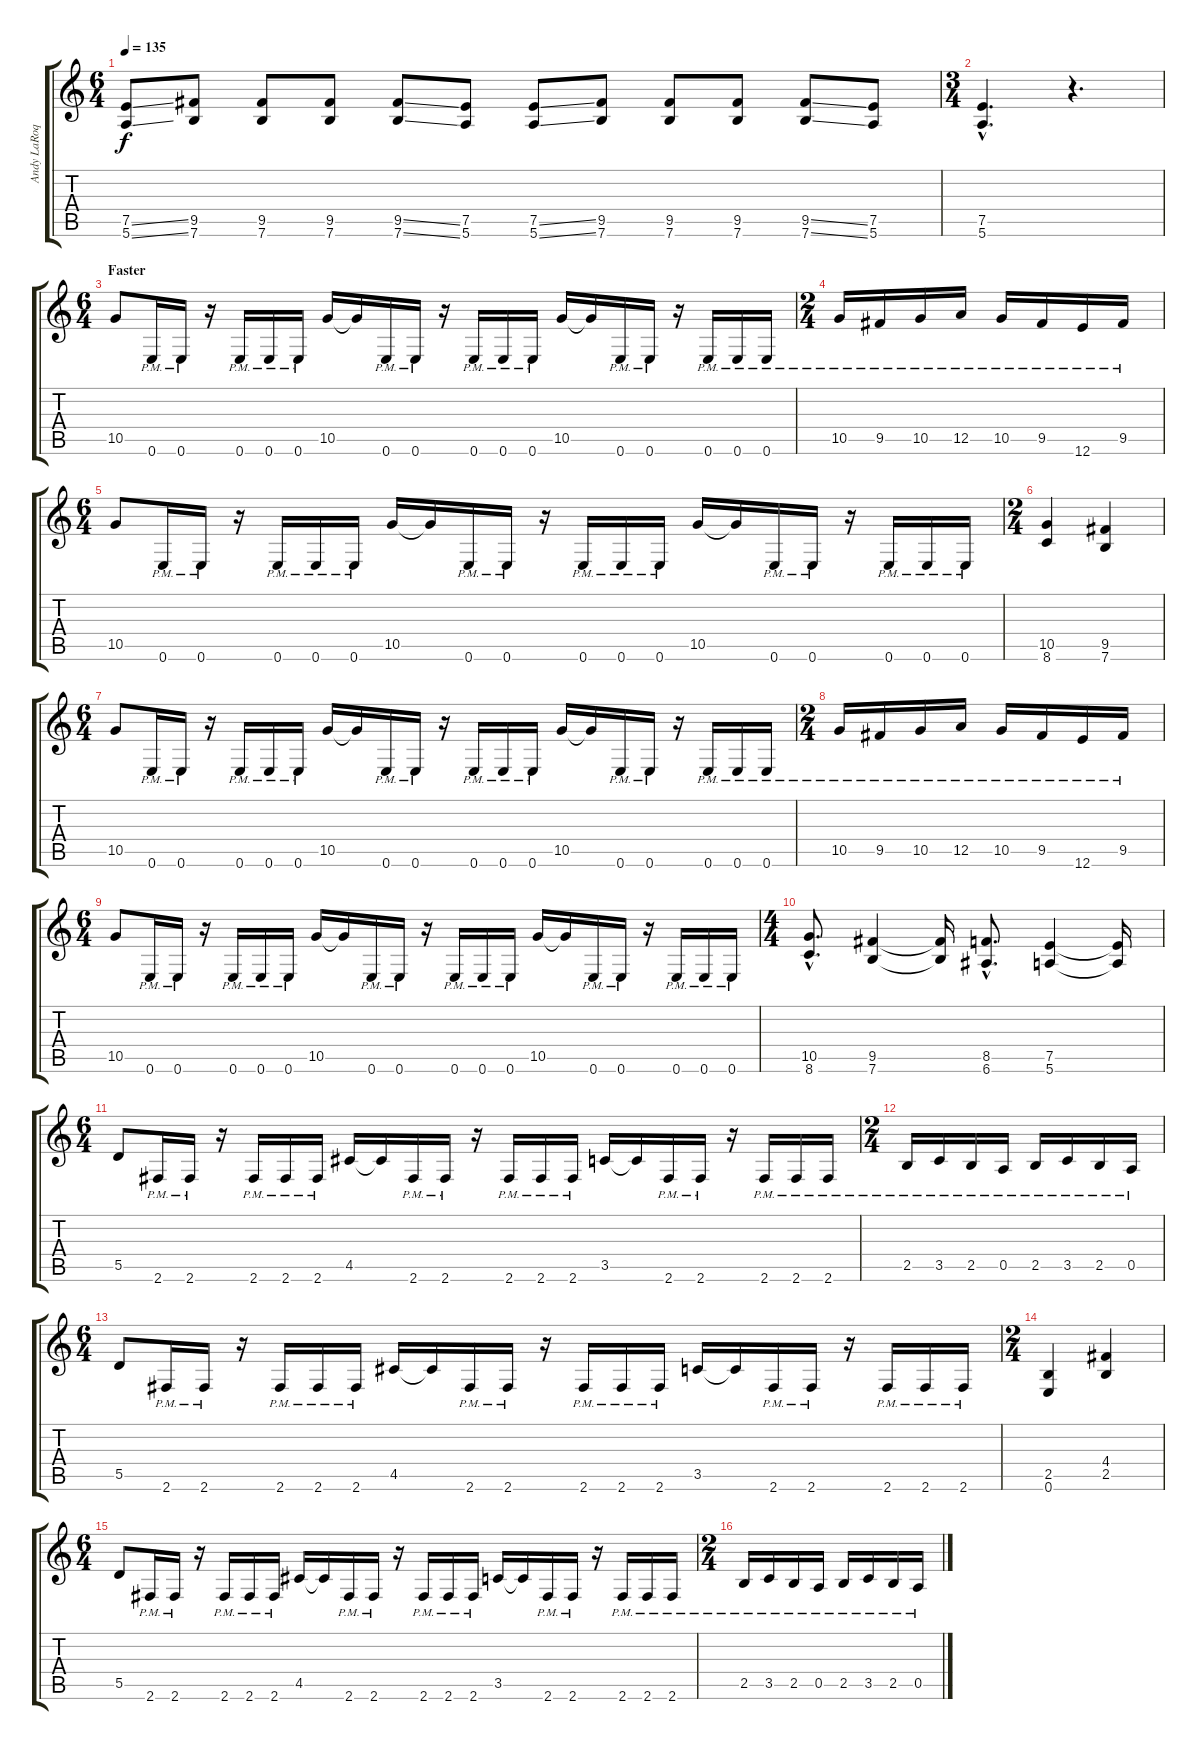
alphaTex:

\track ("Andy LaRoque" "Andy LaRoq") {instrument overdrivenguitar}
\staff {score tabs}
\tuning (E4 B3 G3 D3 A2 E2) {hide}
\ts (6 4)
\tempo 135
\clef g2
\ks c
(7.5{ss} 5.6{ss}).8{dy f} (9.5 7.6).8 (9.5 7.6).8 (9.5 7.6).8 (9.5{ss} 7.6{ss}).8 (7.5 5.6).8 (7.5{ss} 5.6{ss}).8 (9.5 7.6).8 (9.5 7.6).8 (9.5 7.6).8 (9.5{ss} 7.6{ss}).8 (7.5 5.6).8 |
\ts (3 4)
(7.5{hac} 5.6{hac}).4{d} r.4{d} |
\ts (6 4)
\section ("" "Faster")
10.5.8 0.6{pm}.16 0.6{pm}.16 r.16 0.6{pm}.16 0.6{pm}.16 0.6{pm}.16 10.5.16 10.5{t}.16 0.6{pm}.16 0.6{pm}.16 r.16 0.6{pm}.16 0.6{pm}.16 0.6{pm}.16 10.5.16 10.5{t}.16 0.6{pm}.16 0.6{pm}.16 r.16 0.6{pm}.16 0.6{pm}.16 0.6{pm}.16 |
\ts (2 4)
10.5{pm}.16 9.5{pm}.16 10.5{pm}.16 12.5{pm}.16 10.5{pm}.16 9.5{pm}.16 12.6{pm}.16 9.5{pm}.16 |
\ts (6 4)
10.5.8 0.6{pm}.16 0.6{pm}.16 r.16 0.6{pm}.16 0.6{pm}.16 0.6{pm}.16 10.5.16 10.5{t}.16 0.6{pm}.16 0.6{pm}.16 r.16 0.6{pm}.16 0.6{pm}.16 0.6{pm}.16 10.5.16 10.5{t}.16 0.6{pm}.16 0.6{pm}.16 r.16 0.6{pm}.16 0.6{pm}.16 0.6{pm}.16 |
\ts (2 4)
(10.5 8.6).4 (9.5 7.6).4 |
\ts (6 4)
10.5.8 0.6{pm}.16 0.6{pm}.16 r.16 0.6{pm}.16 0.6{pm}.16 0.6{pm}.16 10.5.16 10.5{t}.16 0.6{pm}.16 0.6{pm}.16 r.16 0.6{pm}.16 0.6{pm}.16 0.6{pm}.16 10.5.16 10.5{t}.16 0.6{pm}.16 0.6{pm}.16 r.16 0.6{pm}.16 0.6{pm}.16 0.6{pm}.16 |
\ts (2 4)
10.5{pm}.16 9.5{pm}.16 10.5{pm}.16 12.5{pm}.16 10.5{pm}.16 9.5{pm}.16 12.6{pm}.16 9.5{pm}.16 |
\ts (6 4)
10.5.8 0.6{pm}.16 0.6{pm}.16 r.16 0.6{pm}.16 0.6{pm}.16 0.6{pm}.16 10.5.16 10.5{t}.16 0.6{pm}.16 0.6{pm}.16 r.16 0.6{pm}.16 0.6{pm}.16 0.6{pm}.16 10.5.16 10.5{t}.16 0.6{pm}.16 0.6{pm}.16 r.16 0.6{pm}.16 0.6{pm}.16 0.6{pm}.16 |
\ts (4 4)
(10.5{hac} 8.6{hac}).8{d} (9.5 7.6).4 (9.5{t} 7.6{t}).16 (8.5{hac} 6.6{hac}).8{d} (7.5 5.6).4 (7.5{t} 5.6{t}).16 |
\ts (6 4)
5.5.8 2.6{pm}.16 2.6{pm}.16 r.16 2.6{pm}.16 2.6{pm}.16 2.6{pm}.16 4.5.16 4.5{t}.16 2.6{pm}.16 2.6{pm}.16 r.16 2.6{pm}.16 2.6{pm}.16 2.6{pm}.16 3.5.16 3.5{t}.16 2.6{pm}.16 2.6{pm}.16 r.16 2.6{pm}.16 2.6{pm}.16 2.6{pm}.16 |
\ts (2 4)
2.5{pm}.16 3.5{pm}.16 2.5{pm}.16 0.5{pm}.16 2.5{pm}.16 3.5{pm}.16 2.5{pm}.16 0.5{pm}.16 |
\ts (6 4)
5.5.8 2.6{pm}.16 2.6{pm}.16 r.16 2.6{pm}.16 2.6{pm}.16 2.6{pm}.16 4.5.16 4.5{t}.16 2.6{pm}.16 2.6{pm}.16 r.16 2.6{pm}.16 2.6{pm}.16 2.6{pm}.16 3.5.16 3.5{t}.16 2.6{pm}.16 2.6{pm}.16 r.16 2.6{pm}.16 2.6{pm}.16 2.6{pm}.16 |
\ts (2 4)
(2.5 0.6).4 (4.4 2.5).4 |
\ts (6 4)
5.5.8 2.6{pm}.16 2.6{pm}.16 r.16 2.6{pm}.16 2.6{pm}.16 2.6{pm}.16 4.5.16 4.5{t}.16 2.6{pm}.16 2.6{pm}.16 r.16 2.6{pm}.16 2.6{pm}.16 2.6{pm}.16 3.5.16 3.5{t}.16 2.6{pm}.16 2.6{pm}.16 r.16 2.6{pm}.16 2.6{pm}.16 2.6{pm}.16 |
\ts (2 4)
2.5{pm}.16 3.5{pm}.16 2.5{pm}.16 0.5{pm}.16 2.5{pm}.16 3.5{pm}.16 2.5{pm}.16 0.5{pm}.16
